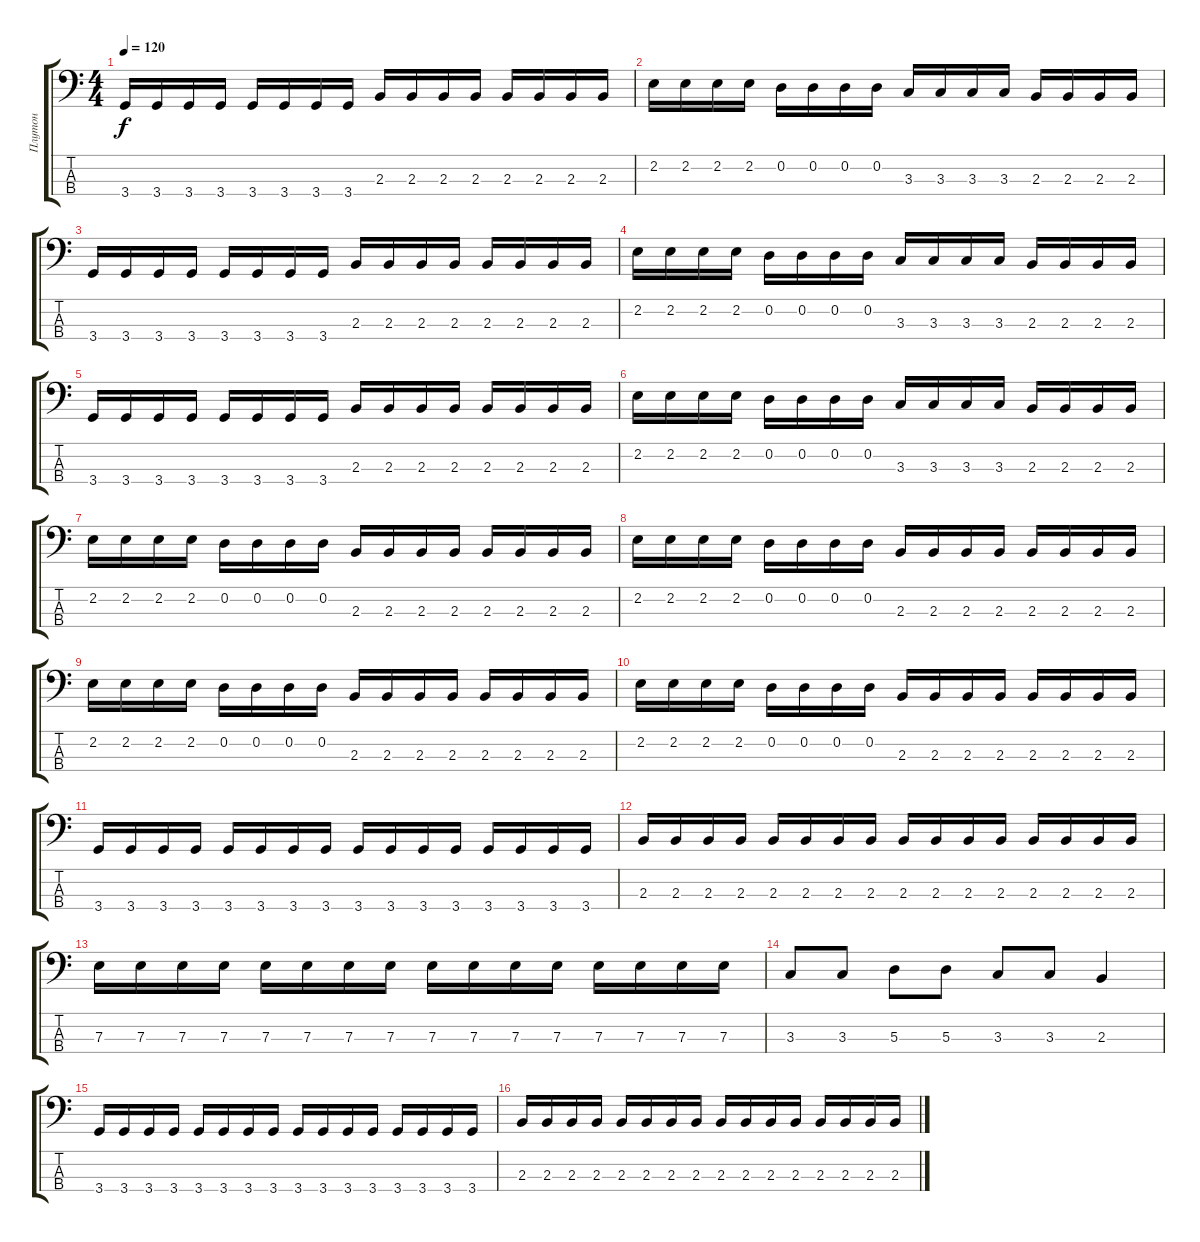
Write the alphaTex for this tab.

\track ("Плутон" "Плутон") {instrument electricbassfinger}
\staff {score tabs}
\tuning (G2 D2 A1 E1) {hide}
\ts (4 4)
\tempo 120
\clef f4
\ks c
3.4.16{dy f} 3.4.16 3.4.16 3.4.16 3.4.16 3.4.16 3.4.16 3.4.16 2.3.16 2.3.16 2.3.16 2.3.16 2.3.16 2.3.16 2.3.16 2.3.16 |
2.2.16 2.2.16 2.2.16 2.2.16 0.2.16 0.2.16 0.2.16 0.2.16 3.3.16 3.3.16 3.3.16 3.3.16 2.3.16 2.3.16 2.3.16 2.3.16 |
3.4.16 3.4.16 3.4.16 3.4.16 3.4.16 3.4.16 3.4.16 3.4.16 2.3.16 2.3.16 2.3.16 2.3.16 2.3.16 2.3.16 2.3.16 2.3.16 |
2.2.16 2.2.16 2.2.16 2.2.16 0.2.16 0.2.16 0.2.16 0.2.16 3.3.16 3.3.16 3.3.16 3.3.16 2.3.16 2.3.16 2.3.16 2.3.16 |
3.4.16 3.4.16 3.4.16 3.4.16 3.4.16 3.4.16 3.4.16 3.4.16 2.3.16 2.3.16 2.3.16 2.3.16 2.3.16 2.3.16 2.3.16 2.3.16 |
2.2.16 2.2.16 2.2.16 2.2.16 0.2.16 0.2.16 0.2.16 0.2.16 3.3.16 3.3.16 3.3.16 3.3.16 2.3.16 2.3.16 2.3.16 2.3.16 |
2.2.16 2.2.16 2.2.16 2.2.16 0.2.16 0.2.16 0.2.16 0.2.16 2.3.16 2.3.16 2.3.16 2.3.16 2.3.16 2.3.16 2.3.16 2.3.16 |
2.2.16 2.2.16 2.2.16 2.2.16 0.2.16 0.2.16 0.2.16 0.2.16 2.3.16 2.3.16 2.3.16 2.3.16 2.3.16 2.3.16 2.3.16 2.3.16 |
2.2.16 2.2.16 2.2.16 2.2.16 0.2.16 0.2.16 0.2.16 0.2.16 2.3.16 2.3.16 2.3.16 2.3.16 2.3.16 2.3.16 2.3.16 2.3.16 |
2.2.16 2.2.16 2.2.16 2.2.16 0.2.16 0.2.16 0.2.16 0.2.16 2.3.16 2.3.16 2.3.16 2.3.16 2.3.16 2.3.16 2.3.16 2.3.16 |
3.4.16 3.4.16 3.4.16 3.4.16 3.4.16 3.4.16 3.4.16 3.4.16 3.4.16 3.4.16 3.4.16 3.4.16 3.4.16 3.4.16 3.4.16 3.4.16 |
2.3.16 2.3.16 2.3.16 2.3.16 2.3.16 2.3.16 2.3.16 2.3.16 2.3.16 2.3.16 2.3.16 2.3.16 2.3.16 2.3.16 2.3.16 2.3.16 |
7.3.16 7.3.16 7.3.16 7.3.16 7.3.16 7.3.16 7.3.16 7.3.16 7.3.16 7.3.16 7.3.16 7.3.16 7.3.16 7.3.16 7.3.16 7.3.16 |
3.3.8 3.3.8 5.3.8 5.3.8 3.3.8 3.3.8 2.3.4 |
3.4.16 3.4.16 3.4.16 3.4.16 3.4.16 3.4.16 3.4.16 3.4.16 3.4.16 3.4.16 3.4.16 3.4.16 3.4.16 3.4.16 3.4.16 3.4.16 |
2.3.16 2.3.16 2.3.16 2.3.16 2.3.16 2.3.16 2.3.16 2.3.16 2.3.16 2.3.16 2.3.16 2.3.16 2.3.16 2.3.16 2.3.16 2.3.16
